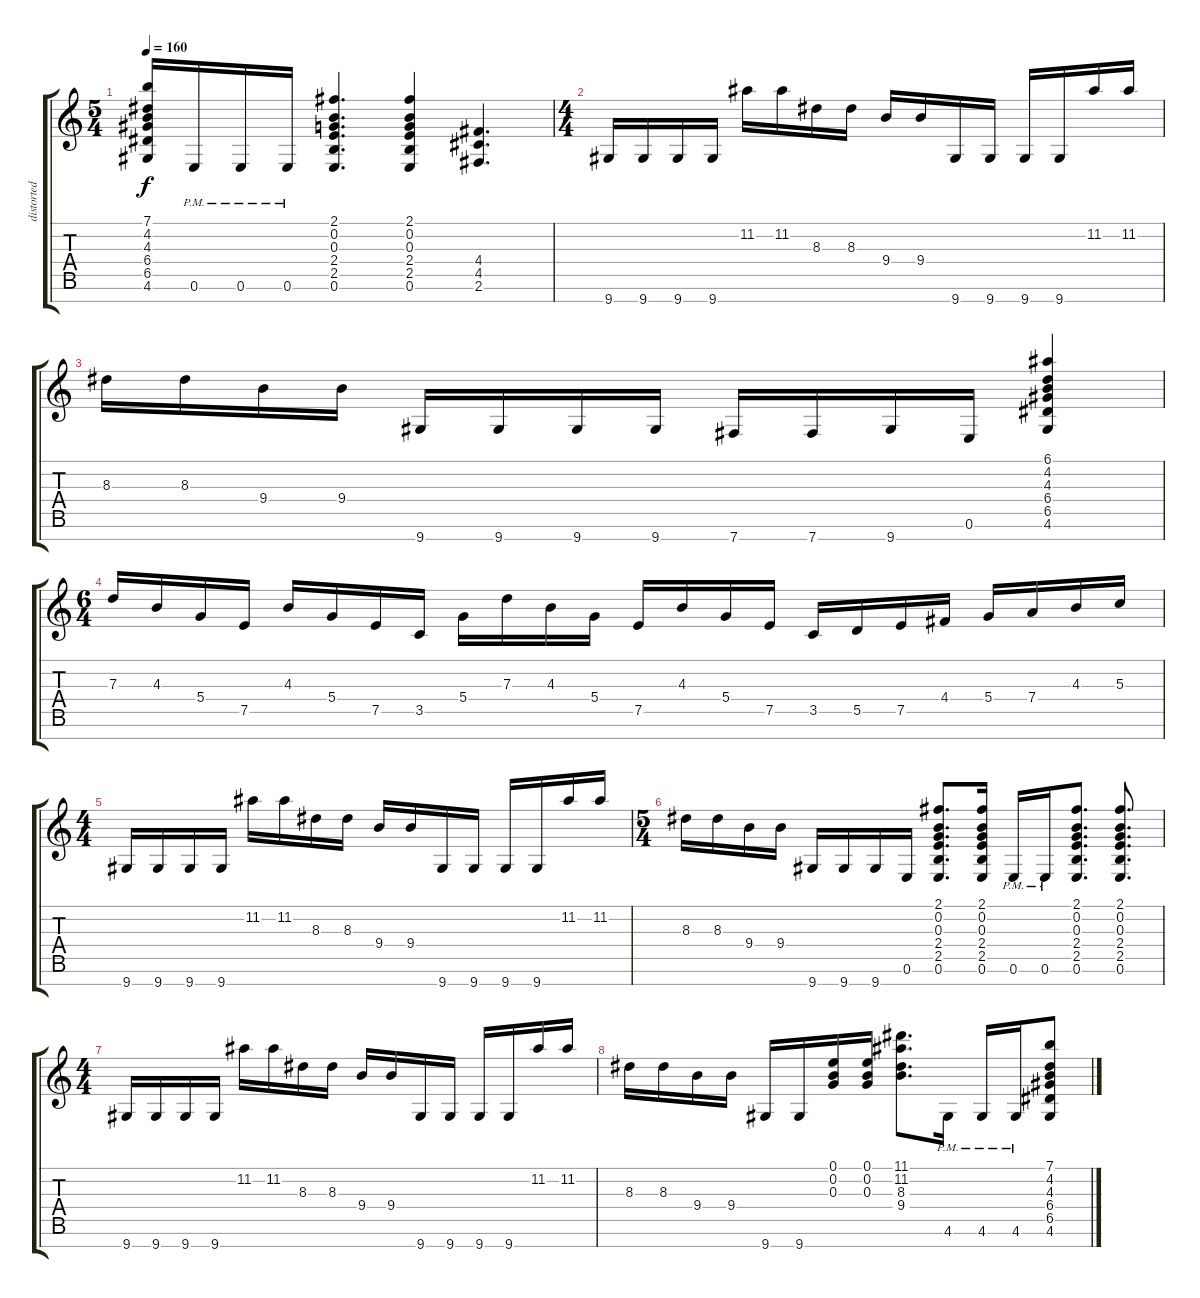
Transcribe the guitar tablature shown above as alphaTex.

\track ("distorted lead" "distorted ") {instrument distortionguitar}
\staff {score tabs}
\tuning (E4 B3 G3 D3 A2 E2 B1) {hide}
\ts (5 4)
\tempo 160
\clef g2
\ks c
(7.1{t} 4.2{t} 4.3{t} 6.4{t} 6.5{t} 4.6{t}).16{dy f} 0.6{pm}.16 0.6{pm}.16 0.6{pm}.16 (2.1 0.2 0.3 2.4 2.5 0.6).4{d} (2.1 0.2 0.3 2.4 2.5 0.6).4 (4.4 4.5 2.6).4{d} |
\ts (4 4)
9.7.16 9.7.16 9.7.16 9.7.16 11.2.16 11.2.16 8.3.16 8.3.16 9.4.16 9.4.16 9.7.16 9.7.16 9.7.16 9.7.16 11.2.16 11.2.16 |
8.3.16 8.3.16 9.4.16 9.4.16 9.7.16 9.7.16 9.7.16 9.7.16 7.7.16 7.7.16 9.7.16 0.6.16 (6.1 4.2 4.3 6.4 6.5 4.6).4 |
\ts (6 4)
7.3.16 4.3.16 5.4.16 7.5.16 4.3.16 5.4.16 7.5.16 3.5.16 5.4.16 7.3.16 4.3.16 5.4.16 7.5.16 4.3.16 5.4.16 7.5.16 3.5.16 5.5.16 7.5.16 4.4.16 5.4.16 7.4.16 4.3.16 5.3.16 |
\ts (4 4)
9.7.16 9.7.16 9.7.16 9.7.16 11.2.16 11.2.16 8.3.16 8.3.16 9.4.16 9.4.16 9.7.16 9.7.16 9.7.16 9.7.16 11.2.16 11.2.16 |
\ts (5 4)
8.3.16 8.3.16 9.4.16 9.4.16 9.7.16 9.7.16 9.7.16 0.6.16 (2.1 0.2 0.3 2.4 2.5 0.6).8{d} (2.1 0.2 0.3 2.4 2.5 0.6).16 0.6{pm}.16 0.6{pm}.16 (2.1 0.2 0.3 2.4 2.5 0.6).8{d} (2.1 0.2 0.3 2.4 2.5 0.6).8{d} |
\ts (4 4)
9.7.16 9.7.16 9.7.16 9.7.16 11.2.16 11.2.16 8.3.16 8.3.16 9.4.16 9.4.16 9.7.16 9.7.16 9.7.16 9.7.16 11.2.16 11.2.16 |
8.3.16 8.3.16 9.4.16 9.4.16 9.7.16 9.7.16 (0.1 0.2 0.3).16 (0.1 0.2 0.3).16 (11.1 11.2 8.3 9.4).8{d} 4.6{pm}.16 4.6{pm}.16 4.6{pm}.16 (7.1 4.2 4.3 6.4 6.5 4.6).8
